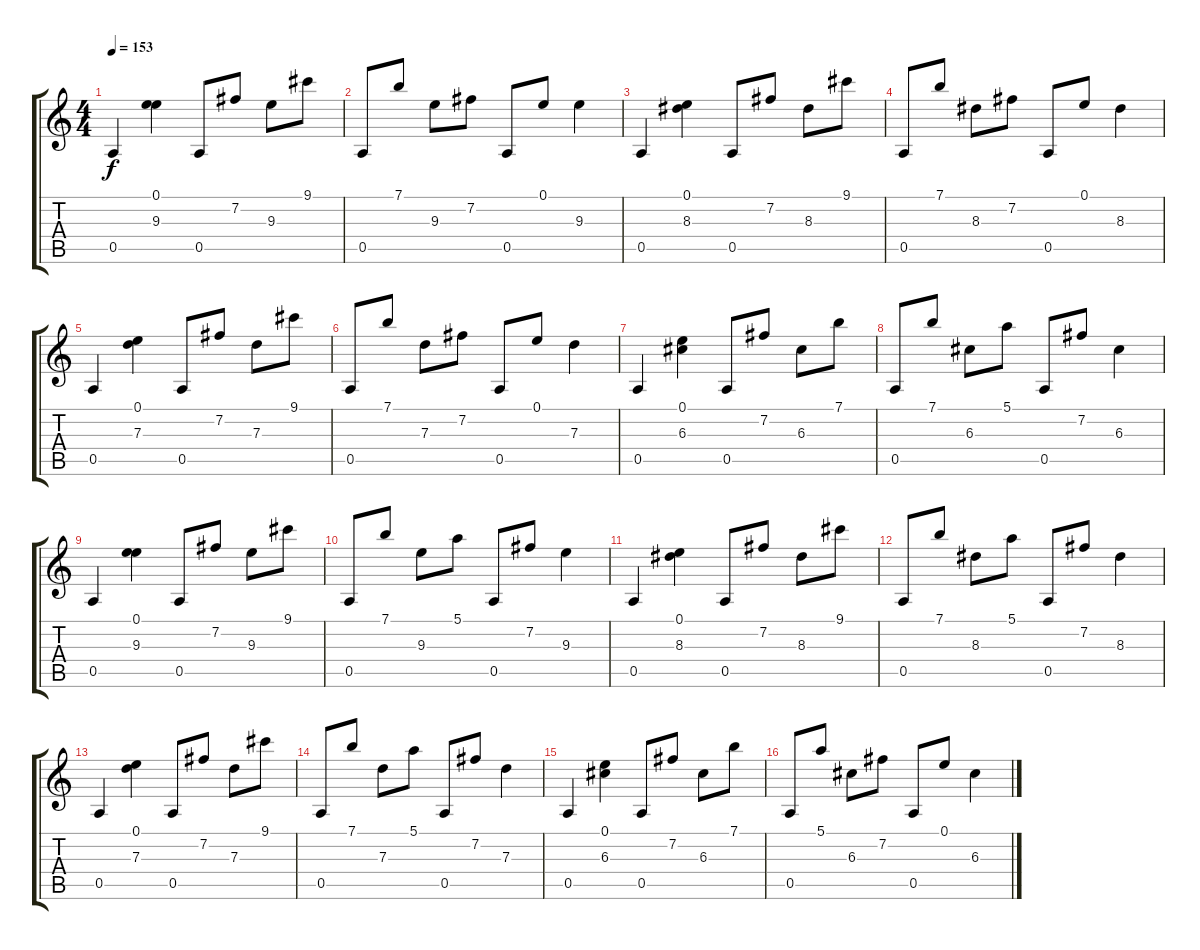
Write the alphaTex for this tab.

\track "" {instrument acousticguitarnylon}
\staff {score tabs}
\tuning (E4 B3 G3 D3 A2 E2) {hide}
\ts (4 4)
\tempo 153
\clef g2
\ks c
0.5.4{dy f} (0.1 9.3).4 0.5.8 7.2.8 9.3.8 9.1.8 |
0.5.8 7.1.8 9.3.8 7.2.8 0.5.8 0.1.8 9.3.4 |
0.5.4 (0.1 8.3).4 0.5.8 7.2.8 8.3.8 9.1.8 |
0.5.8 7.1.8 8.3.8 7.2.8 0.5.8 0.1.8 8.3.4 |
0.5.4 (0.1 7.3).4 0.5.8 7.2.8 7.3.8 9.1.8 |
0.5.8 7.1.8 7.3.8 7.2.8 0.5.8 0.1.8 7.3.4 |
0.5.4 (0.1 6.3).4 0.5.8 7.2.8 6.3.8 7.1.8 |
0.5.8 7.1.8 6.3.8 5.1.8 0.5.8 7.2.8 6.3.4 |
0.5.4 (0.1 9.3).4 0.5.8 7.2.8 9.3.8 9.1.8 |
0.5.8 7.1.8 9.3.8 5.1.8 0.5.8 7.2.8 9.3.4 |
0.5.4 (0.1 8.3).4 0.5.8 7.2.8 8.3.8 9.1.8 |
0.5.8 7.1.8 8.3.8 5.1.8 0.5.8 7.2.8 8.3.4 |
0.5.4 (0.1 7.3).4 0.5.8 7.2.8 7.3.8 9.1.8 |
0.5.8 7.1.8 7.3.8 5.1.8 0.5.8 7.2.8 7.3.4 |
0.5.4 (0.1 6.3).4 0.5.8 7.2.8 6.3.8 7.1.8 |
0.5.8 5.1.8 6.3.8 7.2.8 0.5.8 0.1.8 6.3.4
